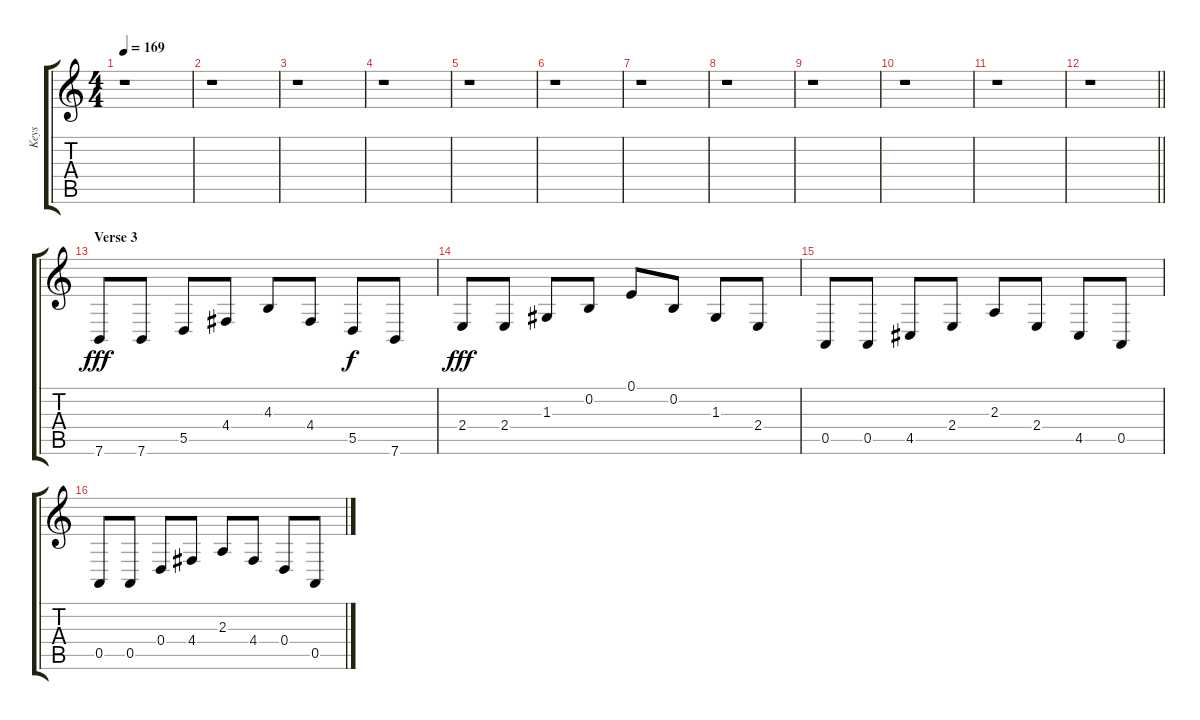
\track ("Keys" "Keys") {instrument harpsichord}
\staff {score tabs}
\tuning (E4 B3 G3 D3 A2 E2) {hide}
\ts (4 4)
\tempo 169
\clef g2
\ks c
r.1{dy fff} |
r.1 |
r.1 |
r.1 |
r.1 |
r.1 |
r.1 |
r.1 |
r.1 |
r.1 |
r.1 |
\barLineRight lightlight
r.1 |
\section ("" "Verse 3")
7.6.8 7.6.8 5.5.8 4.4.8 4.3.8 4.4.8 5.5.8{dy f} 7.6.8 |
2.4.8{dy fff} 2.4.8 1.3.8 0.2.8 0.1.8 0.2.8 1.3.8 2.4.8 |
0.5.8 0.5.8 4.5.8 2.4.8 2.3.8 2.4.8 4.5.8 0.5.8 |
0.5.8 0.5.8 0.4.8 4.4.8 2.3.8 4.4.8 0.4.8 0.5.8
